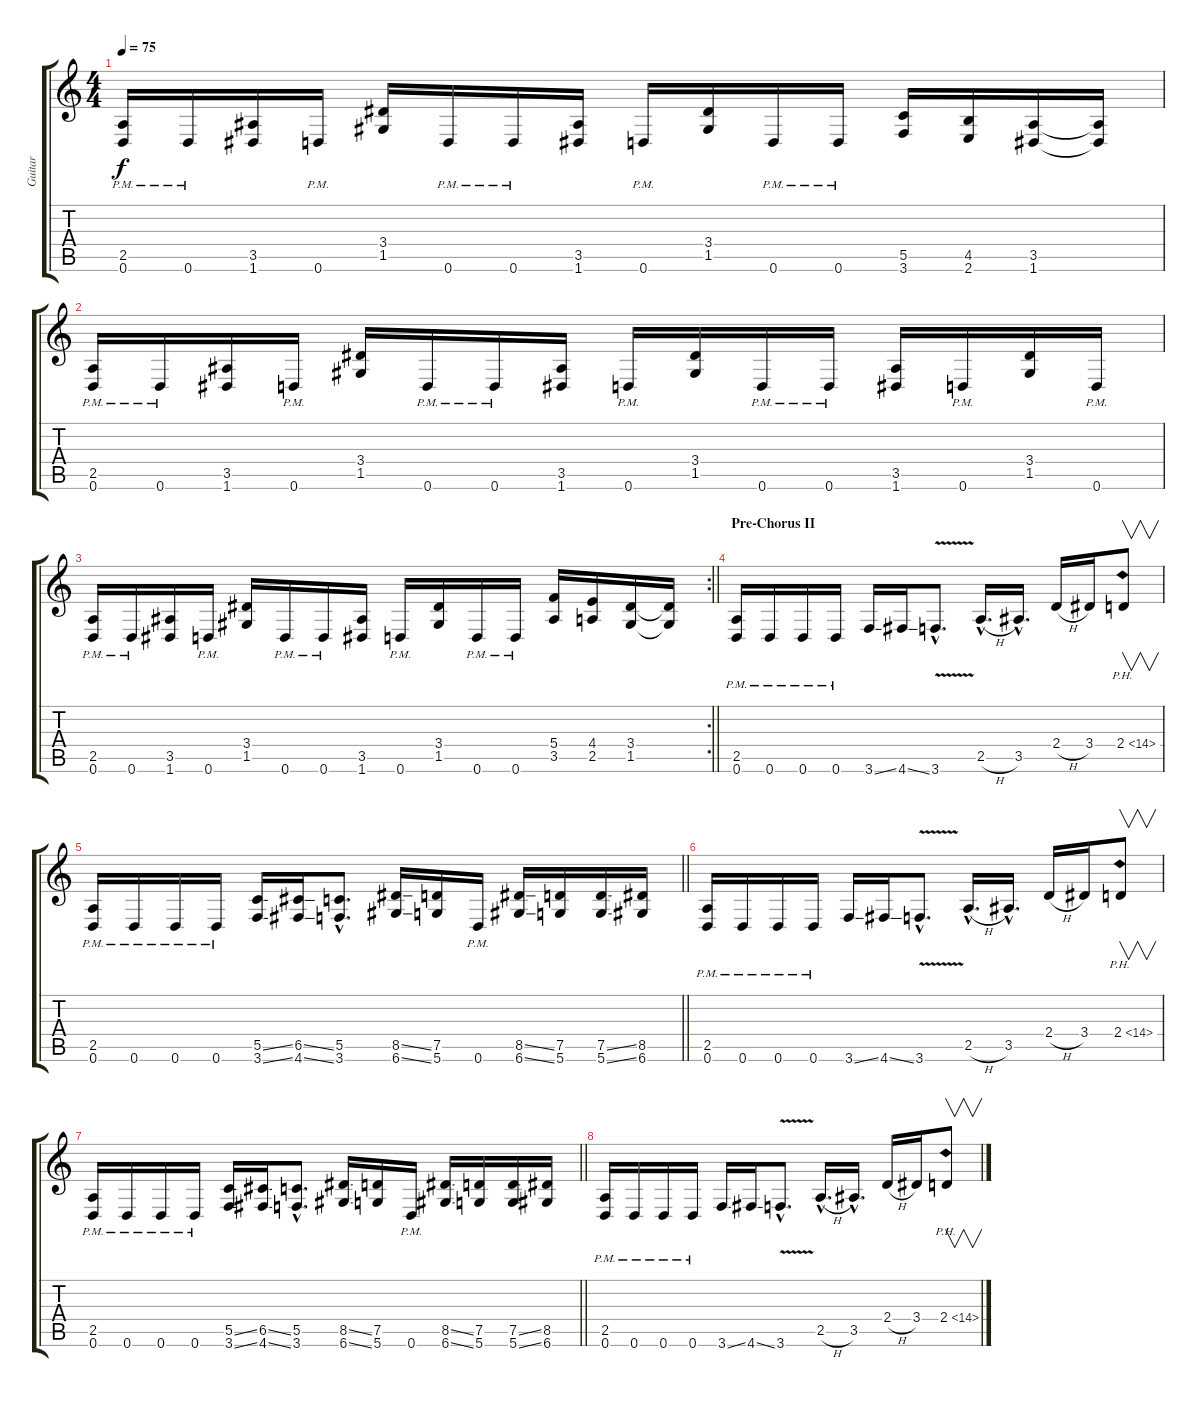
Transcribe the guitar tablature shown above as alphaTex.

\track ("Guitar" "Guitar") {instrument distortionguitar}
\staff {score tabs}
\tuning (D4 A3 F3 C3 G2 D2) {hide}
\ts (4 4)
\tempo 75
\clef g2
\ks c
(2.5{pm} 0.6{pm}).16{dy f} 0.6{pm}.16 (3.5 1.6).16 0.6{pm}.16 (3.4 1.5).16 0.6{pm}.16 0.6{pm}.16 (3.5 1.6).16 0.6{pm}.16 (3.4 1.5).16 0.6{pm}.16 0.6{pm}.16 (5.5 3.6).16 (4.5 2.6).16 (3.5 1.6).16 (3.5{t} 1.6{t}).16 |
(2.5{pm} 0.6{pm}).16 0.6{pm}.16 (3.5 1.6).16 0.6{pm}.16 (3.4 1.5).16 0.6{pm}.16 0.6{pm}.16 (3.5 1.6).16 0.6{pm}.16 (3.4 1.5).16 0.6{pm}.16 0.6{pm}.16 (3.5 1.6).16 0.6{pm}.16 (3.4 1.5).16 0.6{pm}.16 |
\rc 2
\barLineRight lightlight
(2.5{pm} 0.6{pm}).16 0.6{pm}.16 (3.5 1.6).16 0.6{pm}.16 (3.4 1.5).16 0.6{pm}.16 0.6{pm}.16 (3.5 1.6).16 0.6{pm}.16 (3.4 1.5).16 0.6{pm}.16 0.6{pm}.16 (5.4 3.5).16 (4.4 2.5).16 (3.4 1.5).16 (3.4{t} 1.5{t}).16 |
\section ("" "Pre-Chorus II")
(2.5{pm} 0.6{pm}).16 0.6{pm}.16 0.6{pm}.16 0.6{pm}.16 3.6{ss}.16 4.6{ss}.16 3.6{v hac}.8{d} 2.5{h hac}.16{d} 3.5{hac}.16{d} 2.4{h}.16 3.4.16 2.4{ph 12}.8{v} |
\barLineRight lightlight
(2.5{pm} 0.6{pm}).16 0.6{pm}.16 0.6{pm}.16 0.6{pm}.16 (5.5{ss} 3.6{ss}).16 (6.5{ss} 4.6{ss}).16 (5.5{hac} 3.6{hac}).8{d} (8.5{ss} 6.6{ss}).16 (7.5 5.6).16 0.6{pm}.16 (8.5{ss} 6.6{ss}).16 (7.5 5.6).16 (7.5{ss} 5.6{ss}).16 (8.5 6.6).16 |
(2.5{pm} 0.6{pm}).16 0.6{pm}.16 0.6{pm}.16 0.6{pm}.16 3.6{ss}.16 4.6{ss}.16 3.6{v hac}.8{d} 2.5{h hac}.16{d} 3.5{hac}.16{d} 2.4{h}.16 3.4.16 2.4{ph 12}.8{v} |
\barLineRight lightlight
(2.5{pm} 0.6{pm}).16 0.6{pm}.16 0.6{pm}.16 0.6{pm}.16 (5.5{ss} 3.6{ss}).16 (6.5{ss} 4.6{ss}).16 (5.5{hac} 3.6{hac}).8{d} (8.5{ss} 6.6{ss}).16 (7.5 5.6).16 0.6{pm}.16 (8.5{ss} 6.6{ss}).16 (7.5 5.6).16 (7.5{ss} 5.6{ss}).16 (8.5 6.6).16 |
(2.5{pm} 0.6{pm}).16 0.6{pm}.16 0.6{pm}.16 0.6{pm}.16 3.6{ss}.16 4.6{ss}.16 3.6{v hac}.8{d} 2.5{h hac}.16{d} 3.5{hac}.16{d} 2.4{h}.16 3.4.16 2.4{ph 12}.8{v}
